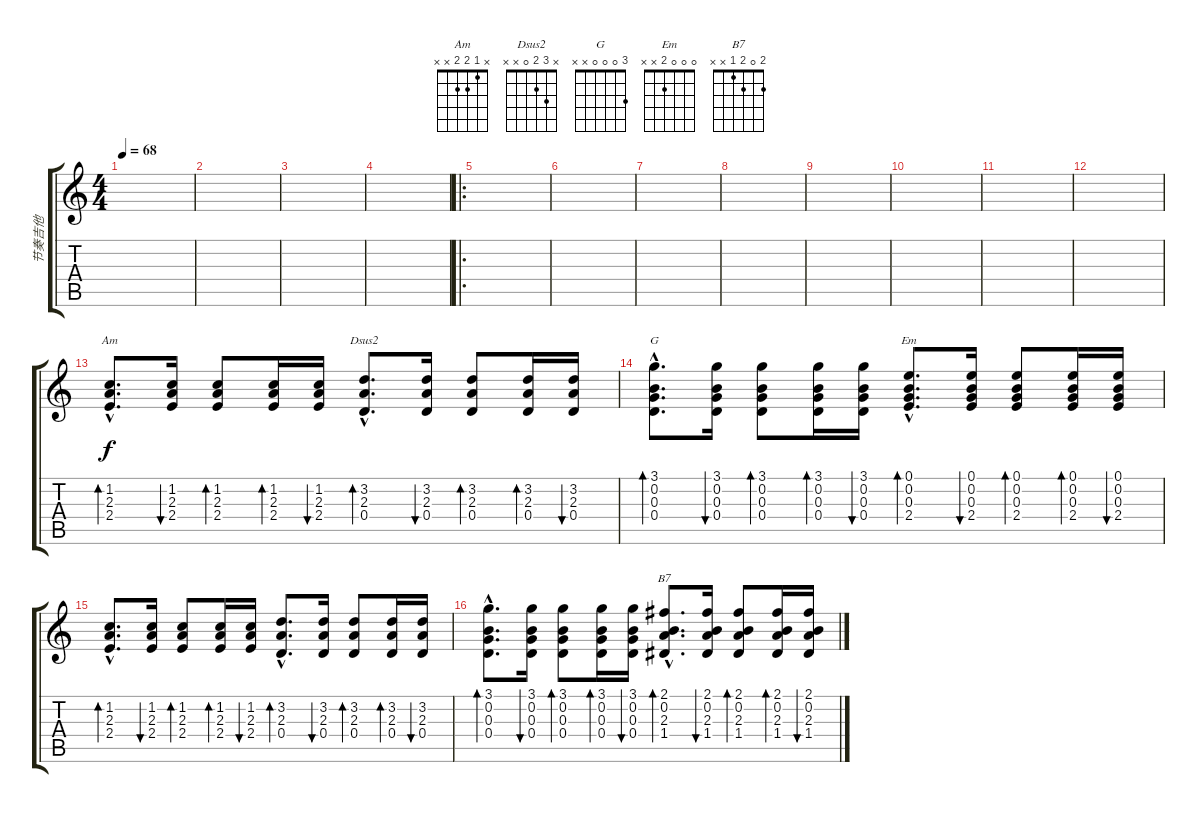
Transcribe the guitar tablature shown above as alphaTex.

\track ("节奏吉他" "节奏吉他") {instrument acousticguitarsteel}
\staff {score tabs}
\tuning (E4 B3 G3 D3 A2 E2) {hide}
\chord ("Am" x 1 2 2 x x)
\chord ("Dsus2" x 3 2 0 x x)
\chord ("G" 3 0 0 0 x x)
\chord ("Em" 0 0 0 2 x x)
\chord ("B7" 2 0 2 1 x x)
\ts (4 4)
\tempo 68
\clef g2
\ks c
|
|
|
|
\ro
|
|
|
|
|
|
|
|
(1.2{hac} 2.3{hac} 2.4{hac}).8{d bd 30 ch "Am"} (1.2 2.3 2.4).16{bu 30} (1.2 2.3 2.4).8{bd 30} (1.2 2.3 2.4).16{bd 30} (1.2 2.3 2.4).16{bu 30} (3.2{hac} 2.3{hac} 0.4{hac}).8{d bd 30 ch "Dsus2"} (3.2 2.3 0.4).16{bu 30} (3.2 2.3 0.4).8{bd 30} (3.2 2.3 0.4).16{bd 30} (3.2 2.3 0.4).16{bu 30} |
(3.1{hac} 0.2{hac} 0.3{hac} 0.4{hac}).8{d bd 30 ch "G"} (3.1 0.2 0.3 0.4).16{bu 30} (3.1 0.2 0.3 0.4).8{bd 30} (3.1 0.2 0.3 0.4).16{bd 30} (3.1 0.2 0.3 0.4).16{bu 30} (0.1{hac} 0.2{hac} 0.3{hac} 2.4{hac}).8{d bd 30 ch "Em"} (0.1 0.2 0.3 2.4).16{bu 30} (0.1 0.2 0.3 2.4).8{bd 30} (0.1 0.2 0.3 2.4).16{bd 30} (0.1 0.2 0.3 2.4).16{bu 30} |
(1.2{hac} 2.3{hac} 2.4{hac}).8{d bd 30} (1.2 2.3 2.4).16{bu 30} (1.2 2.3 2.4).8{bd 30} (1.2 2.3 2.4).16{bd 30} (1.2 2.3 2.4).16{bu 30} (3.2{hac} 2.3{hac} 0.4{hac}).8{d bd 30} (3.2 2.3 0.4).16{bu 30} (3.2 2.3 0.4).8{bd 30} (3.2 2.3 0.4).16{bd 30} (3.2 2.3 0.4).16{bu 30} |
(3.1{hac} 0.2{hac} 0.3{hac} 0.4{hac}).8{d bd 30} (3.1 0.2 0.3 0.4).16{bu 30} (3.1 0.2 0.3 0.4).8{bd 30} (3.1 0.2 0.3 0.4).16{bd 30} (3.1 0.2 0.3 0.4).16{bu 30} (2.1{hac} 0.2{hac} 2.3{hac} 1.4{hac}).8{d bd 30 ch "B7"} (2.1 0.2 2.3 1.4).16{bu 30} (2.1 0.2 2.3 1.4).8{bd 30} (2.1 0.2 2.3 1.4).16{bd 30} (2.1 0.2 2.3 1.4).16{bu 30}
